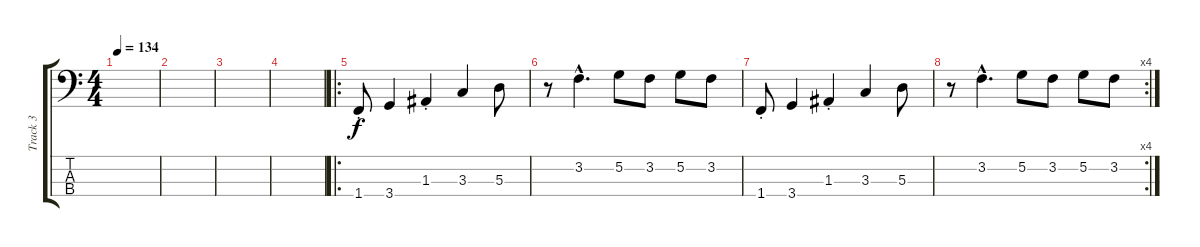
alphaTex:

\track ("Track 3" "Track 3") {instrument acousticguitarnylon}
\staff {score tabs}
\tuning (G2 D2 A1 E1) {hide}
\ts (4 4)
\tempo 134
\clef f4
\ks c
|
|
|
|
\ro
1.4{st}.8 3.4.4 1.3{st}.4 3.3.4 5.3.8 |
r.8 3.2{hac}.4{d} 5.2.8 3.2.8 5.2.8 3.2.8 |
1.4{st}.8 3.4.4 1.3{st}.4 3.3.4 5.3.8 |
\rc 4
r.8 3.2{hac}.4{d} 5.2.8 3.2.8 5.2.8 3.2.8
